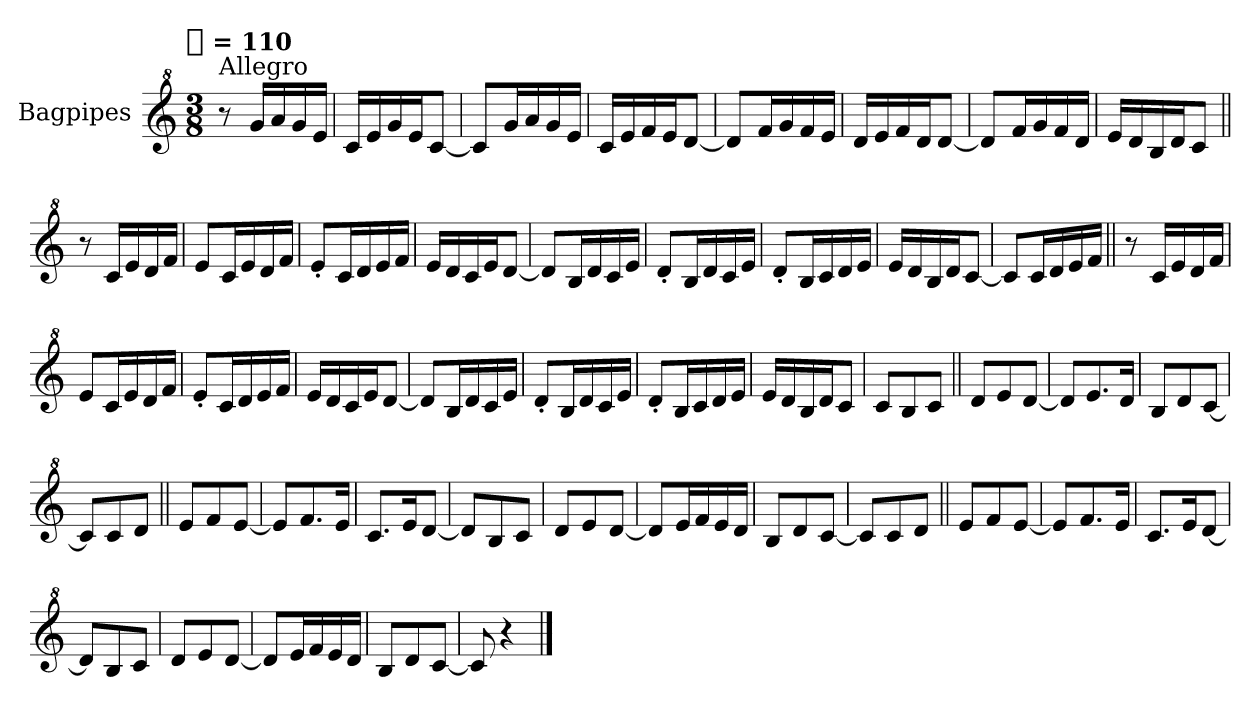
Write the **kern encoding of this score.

**kern
*part1
*staff1
*I"Bagpipes
*I'Bag
*clefG^2
*k[]
!!LO:TX:omd:t=[quarter] = 110
*M3/8
*MM110
=1
!LO:TX:a:t=Allegro
8r
16ggLL
16aa
16gg
16eeJJ
=
16ccLL
16ee
16gg
16eeJ
[8ccJ
=
8ccL]
16ggL
16aa
16gg
16eeJJ
=
16ccLL
16ee
16ff
16eeJ
[8ddJ
=
8ddL]
16ffL
16gg
16ff
16eeJJ
=
16ddLL
16ee
16ff
16ddJ
[8ddJ
=
8ddL]
16ffL
16gg
16ff
16ddJJ
=
16eeLL
16dd
16b
16ddJ
8ccJ
=||
8r
16ccLL
16ee
16dd
16ffJJ
=
8eeL
16ccL
16ee
16dd
16ffJJ
=
8ee'L
16ccL
16dd
16ee
16ffJJ
=
16eeLL
16dd
16cc
16eeJ
[8ddJ
=
8ddL]
16bL
16dd
16cc
16eeJJ
=
8dd'L
16bL
16dd
16cc
16eeJJ
=
8dd'L
16bL
16cc
16dd
16eeJJ
=
16eeLL
16dd
16b
16ddJ
[8ccJ
=
8ccL]
16ccL
16dd
16ee
16ffJJ
=||
8r
16ccLL
16ee
16dd
16ffJJ
=
8eeL
16ccL
16ee
16dd
16ffJJ
=
8ee'L
16ccL
16dd
16ee
16ffJJ
=
16eeLL
16dd
16cc
16eeJ
[8ddJ
=
8ddL]
16bL
16dd
16cc
16eeJJ
=
8dd'L
16bL
16dd
16cc
16eeJJ
=
8dd'L
16bL
16cc
16dd
16eeJJ
=
16eeLL
16dd
16b
16ddJ
8ccJ
=
8ccL
8b
8ccJ
=||
8ddL
8ee
[8ddJ
=
8ddL]
8.ee
16ddJk
=
8bL
8dd
[8ccJ
=
8ccL]
8cc
8ddJ
=||
8eeL
8ff
[8eeJ
=
8eeL]
8.ff
16eeJk
=
8.ccL
16eeK
[8ddJ
=
8ddL]
8b
8ccJ
=
8ddL
8ee
[8ddJ
=
8ddL]
16eeL
16ff
16ee
16ddJJ
=
8bL
8dd
[8ccJ
=
8ccL]
8cc
8ddJ
=||
8eeL
8ff
[8eeJ
=
8eeL]
8.ff
16eeJk
=
8.ccL
16eeK
[8ddJ
=
8ddL]
8b
8ccJ
=
8ddL
8ee
[8ddJ
=
8ddL]
16eeL
16ff
16ee
16ddJJ
=
8bL
8dd
[8ccJ
=
8cc]
4r
==
*-
